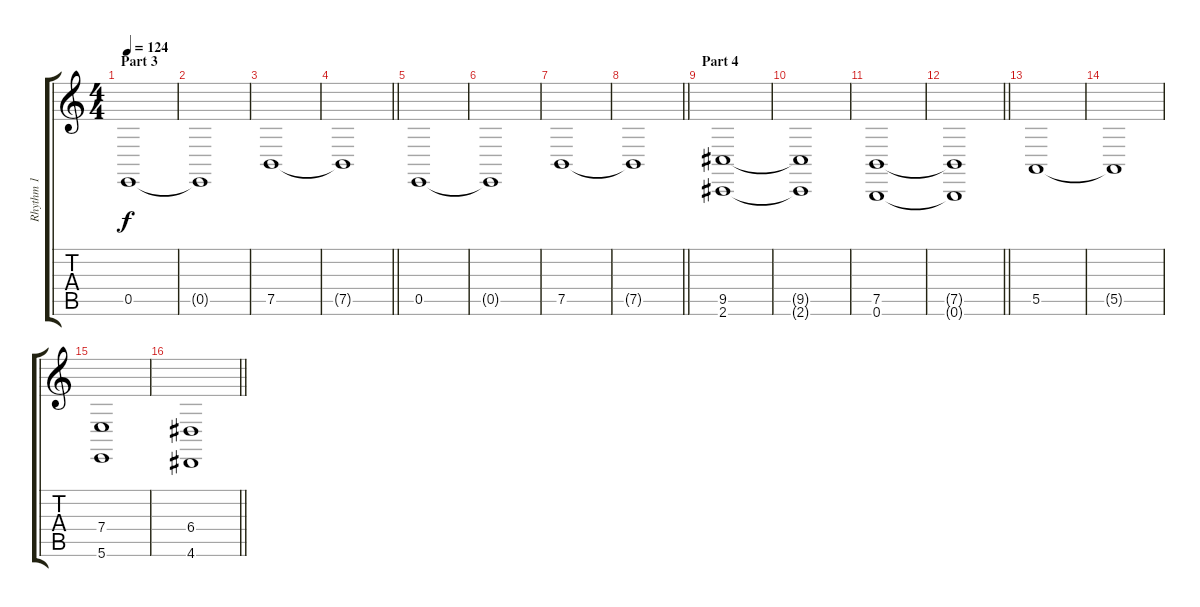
\track ("Rhythm 1" "Rhythm 1") {instrument synthstrings1}
\staff {score tabs}
\tuning (B3 Gb3 D3 A2 E2 B1) {hide}
\ts (4 4)
\section ("" "Part 3")
\tempo 124
\clef g2
\ks c
0.5.1{dy f} |
0.5{t}.1 |
7.5.1 |
\barLineRight lightlight
7.5{t}.1 |
\section ("" "")
0.5.1 |
0.5{t}.1 |
7.5.1 |
\barLineRight lightlight
7.5{t}.1 |
\section ("" "Part 4")
(9.5 2.6).1{volume 13} |
(9.5{t} 2.6{t}).1 |
(7.5 0.6).1 |
\barLineRight lightlight
(7.5{t} 0.6{t}).1 |
\section ("" "")
5.5.1 |
5.5{t}.1 |
(7.4 5.6).1{volume 11} |
\barLineRight lightlight
(6.4 4.6).1
